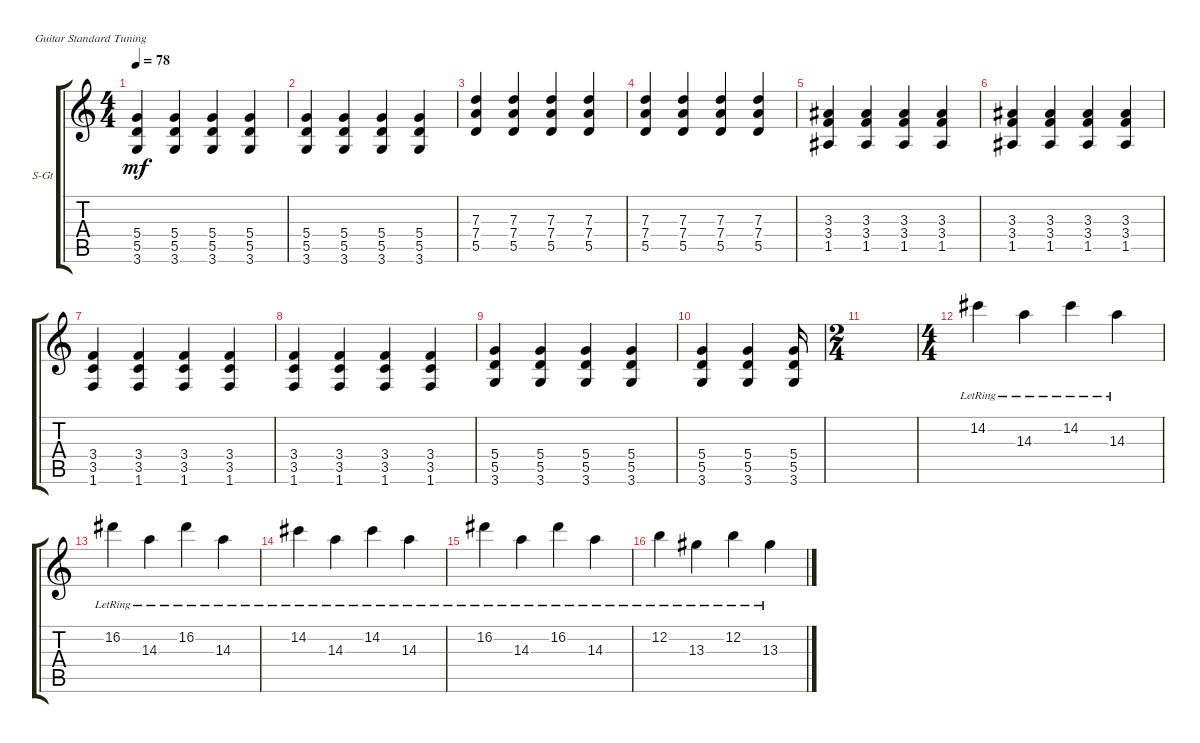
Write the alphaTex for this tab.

\defaultSystemsLayout 4
\bracketExtendMode groupsimilarinstruments
\firstSystemTrackNameOrientation horizontal
\otherSystemsTrackNameOrientation horizontal
\track ("Steel Guitar" "S-Gt") {instrument acousticguitarsteel}
\staff {score tabs}
\tuning (E4 B3 G3 D3 A2 E2)
\ts (4 4)
\tempo 78
\clef g2
\scale
0.333333
\ks c
(3.6 5.5 5.4).4{dy mf} (3.6 5.5 5.4).4 (3.6 5.5 5.4).4 (3.6 5.5 5.4).4 |
\scale
0.333333 (3.6 5.5 5.4).4 (3.6 5.5 5.4).4 (3.6 5.5 5.4).4 (3.6 5.5 5.4).4 |
\scale
0.333333 (5.5 7.4 7.3).4 (5.5 7.4 7.3).4 (5.5 7.4 7.3).4 (5.5 7.4 7.3).4 |
\scale
0.333333 (5.5 7.4 7.3).4 (5.5 7.4 7.3).4 (5.5 7.4 7.3).4 (5.5 7.4 7.3).4 |
\scale
0.333333 (3.4 3.3 1.5).4 (3.4 3.3 1.5).4 (3.4 3.3 1.5).4 (3.4 3.3 1.5).4 |
\scale
0.333333 (3.4 3.3 1.5).4 (3.4 3.3 1.5).4 (3.4 3.3 1.5).4 (3.4 3.3 1.5).4 |
\scale
0.333333 (1.6 3.5 3.4).4 (1.6 3.5 3.4).4 (1.6 3.5 3.4).4 (1.6 3.5 3.4).4 |
(1.6 3.5 3.4).4 (1.6 3.5 3.4).4 (1.6 3.5 3.4).4 (1.6 3.5 3.4).4 |
(3.6 5.5 5.4).4 (3.6 5.5 5.4).4 (3.6 5.5 5.4).4 (3.6 5.5 5.4).4 |
(3.6 5.5 5.4).4 (3.6 5.5 5.4).4 (3.6 5.5 5.4).16 |
\ts (2 4)
|
\ts (4 4)
14.2{lr}.4 14.3{lr}.4 14.2{lr}.4 14.3{lr}.4 |
16.2{lr}.4 14.3{lr}.4 16.2{lr}.4 14.3{lr}.4 |
14.2{lr}.4 14.3{lr}.4 14.2{lr}.4 14.3{lr}.4 |
16.2{lr}.4 14.3{lr}.4 16.2{lr}.4 14.3{lr}.4 |
12.2{lr}.4 13.3{lr}.4 12.2{lr}.4 13.3{lr}.4
